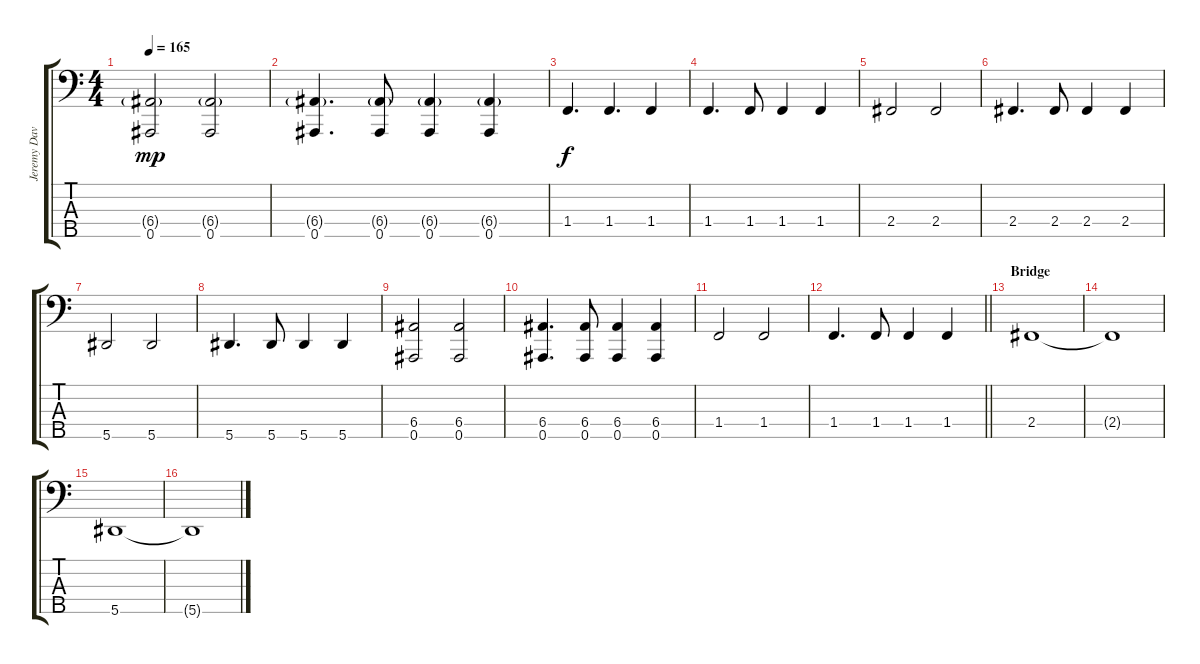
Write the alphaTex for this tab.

\track ("Jeremy Davis (Bass/5 String Wierd Tuning" "Jeremy Dav") {instrument electricbasspick}
\staff {score tabs}
\tuning (G2 D2 A1 E1 Bb0) {hide}
\ts (4 4)
\tempo 165
\clef f4
\ks c
(6.4{g} 0.5).2{dy mp} (6.4{g} 0.5).2 |
(6.4{g} 0.5).4{d} (6.4{g} 0.5).8 (6.4{g} 0.5).4 (6.4{g} 0.5).4 |
1.4.4{d dy f} 1.4.4{d} 1.4.4 |
1.4.4{d} 1.4.8 1.4.4 1.4.4 |
2.4.2 2.4.2 |
2.4.4{d} 2.4.8 2.4.4 2.4.4 |
5.5.2 5.5.2 |
5.5.4{d} 5.5.8 5.5.4 5.5.4 |
(6.4 0.5).2 (6.4 0.5).2 |
(6.4 0.5).4{d} (6.4 0.5).8 (6.4 0.5).4 (6.4 0.5).4 |
1.4.2 1.4.2 |
\barLineRight lightlight
1.4.4{d} 1.4.8 1.4.4 1.4.4 |
\section ("" "Bridge")
2.4.1 |
2.4{t}.1 |
5.5.1 |
5.5{t}.1
